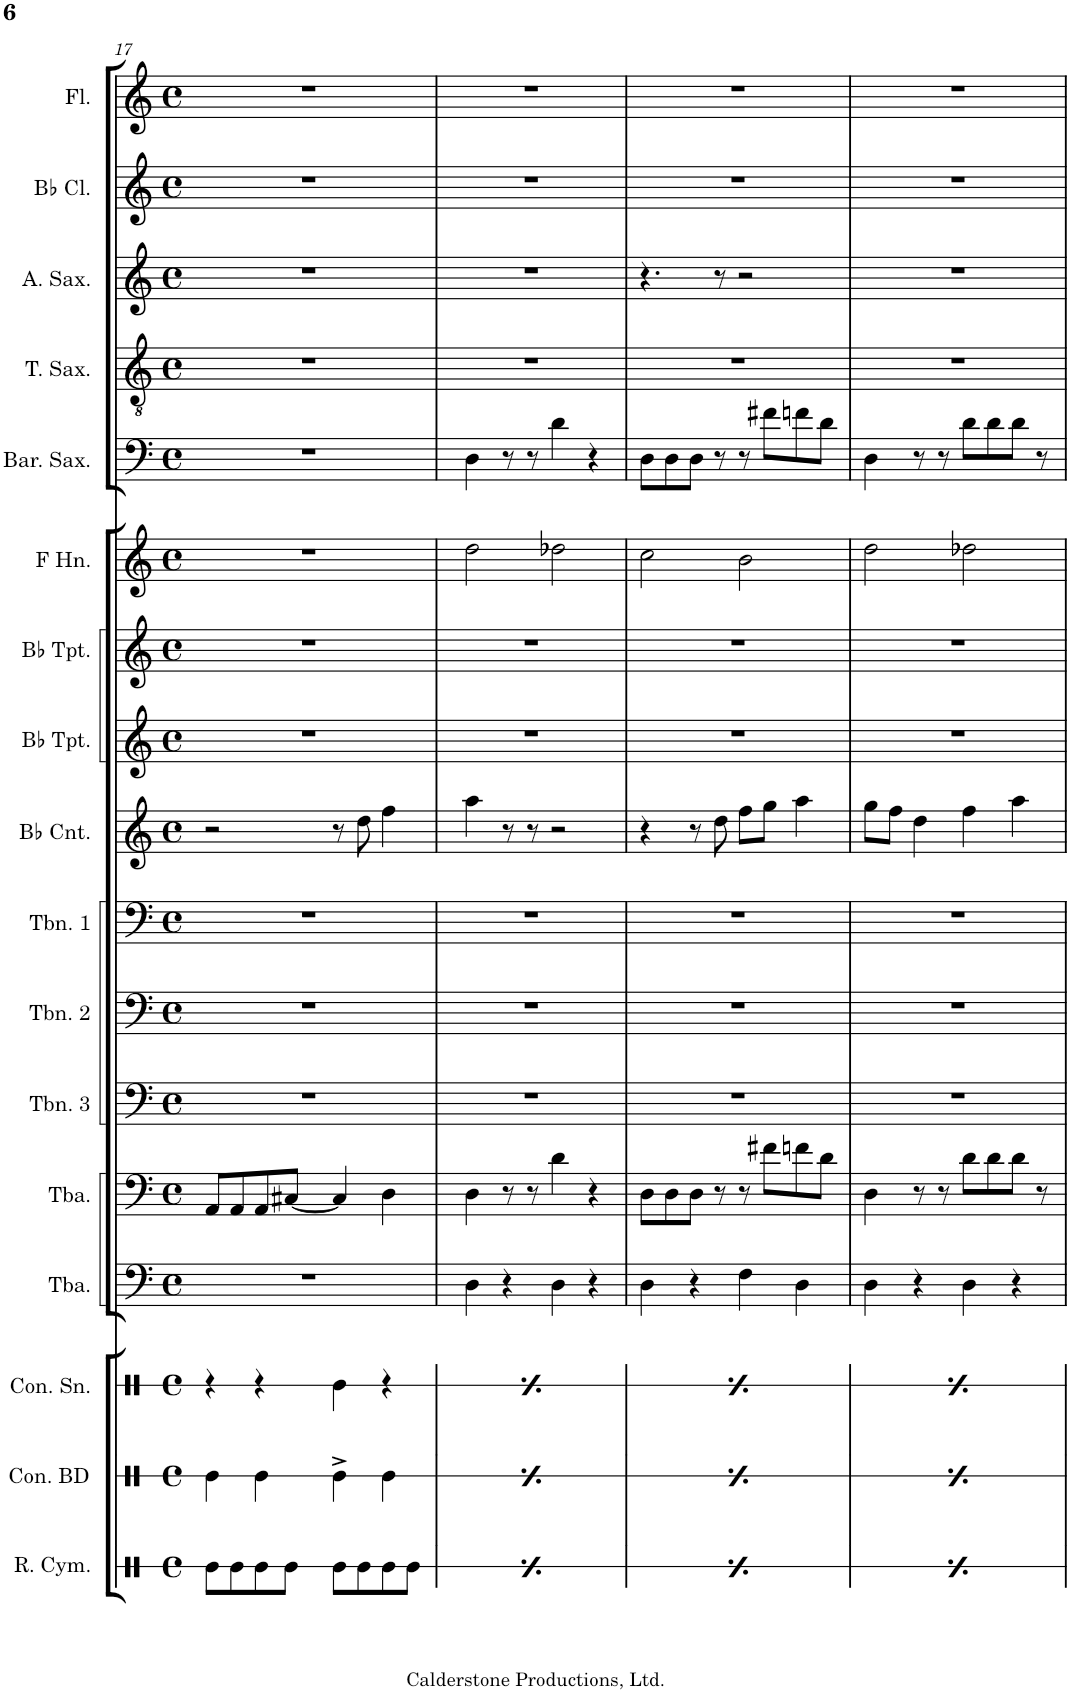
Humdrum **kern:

**kern	**kern	**kern	**kern	**kern	**kern	**kern	**kern	**kern	**kern	**kern	**kern	**kern	**kern	**kern	**kern	**kern
*part17	*part16	*part15	*part14	*part13	*part12	*part11	*part10	*part9	*part8	*part7	*part6	*part5	*part4	*part3	*part2	*part1
*staff17	*staff16	*staff15	*staff14	*staff13	*staff12	*staff11	*staff10	*staff9	*staff8	*staff7	*staff6	*staff5	*staff4	*staff3	*staff2	*staff1
*I"Ride Cymbal	*I"Concert Bass Drum	*I"Concert Snare Drum	*I"Tuba -2	*I"Tuba-1	*I"Trombone 3	*I"Trombone 2	*I"Trombone 1	*I"Bb Cornet	*I"Bb Trumpet	*I"Bb Trumpet	*I"Horn in F	*I"Baritone Saxophone	*I"Tenor Saxophone	*I"Alto Saxophone	*I"Bb Clarinet	*I"Flute
*I'R. Cym.	*I'Con. BD	*I'Con. Sn.	*I'Tba.	*I'Tba.	*I'Tbn. 3	*I'Tbn. 2	*I'Tbn. 1	*I'Bb Cnt.	*I'Bb Tpt.	*I'Bb Tpt.	*	*I'Bar. Sax.	*I'T. Sax.	*I'A. Sax.	*I'Bb Cl.	*I'Fl.
!!LO:PB:g=z
*clefX	*clefX	*clefX	*clefF4	*clefF4	*clefF4	*clefF4	*clefF4	*clefG2	*clefG2	*clefG2	*clefG2	*clefF4	*clefGv2	*clefG2	*clefG2	*clefG2
*	*	*	*	*	*	*	*	*ITrd1c2	*ITrd1c2	*ITrd1c2	*ITrd4c7	*ITrd12c21	*ITrd8c14	*ITrd5c9	*ITrd1c2	*ITrd4c7
*k[]	*k[]	*k[]	*k[]	*k[]	*k[]	*k[]	*k[]	*k[]	*k[]	*k[]	*k[]	*k[]	*k[]	*k[]	*k[]	*k[]
*M4/4	*M4/4	*M4/4	*M4/4	*M4/4	*M4/4	*M4/4	*M4/4	*M4/4	*M4/4	*M4/4	*M4/4	*M4/4	*M4/4	*M4/4	*M4/4	*M4/4
*met(c)	*met(c)	*met(c)	*met(c)	*met(c)	*met(c)	*met(c)	*met(c)	*met(c)	*met(c)	*met(c)	*met(c)	*met(c)	*met(c)	*met(c)	*met(c)	*met(c)
=17	=17	=17	=17	=17	=17	=17	=17	=17	=17	=17	=17	=17	=17	=17	=17	=17
8Re\L	4Re\	4r	1r	8AA/L	1r	1r	1r	2r	1r	1r	1r	1r	1r	1r	1r	1r
8Re\	.	.	.	8AA/	.	.	.	.	.	.	.	.	.	.	.	.
8Re\	4Re\	4r	.	8AA/	.	.	.	.	.	.	.	.	.	.	.	.
8Re\J	.	.	.	[8C#X/J	.	.	.	.	.	.	.	.	.	.	.	.
8Re\L	4Re^\	4Re\	.	4C#/]	.	.	.	8r	.	.	.	.	.	.	.	.
8Re\	.	.	.	.	.	.	.	8dd\	.	.	.	.	.	.	.	.
8Re\	4Re\	4r	.	4D\	.	.	.	4ff\	.	.	.	.	.	.	.	.
8Re\J	.	.	.	.	.	.	.	.	.	.	.	.	.	.	.	.
=18	=18	=18	=18	=18	=18	=18	=18	=18	=18	=18	=18	=18	=18	=18	=18	=18
8Re\L	4Re\	4r	4D\	4D\	1r	1r	1r	4aa\	1r	1r	2dd\	4D\	1r	1r	1r	1r
8Re\	.	.	.	.	.	.	.	.	.	.	.	.	.	.	.	.
8Re\	4Re\	4r	4r	8r	.	.	.	8r	.	.	.	8r	.	.	.	.
8Re\J	.	.	.	8r	.	.	.	8r	.	.	.	8r	.	.	.	.
8Re\L	4Re^\	4Re\	4D\	4d\	.	.	.	2r	.	.	2dd-X\	4d\	.	.	.	.
8Re\	.	.	.	.	.	.	.	.	.	.	.	.	.	.	.	.
8Re\	4Re\	4r	4r	4r	.	.	.	.	.	.	.	4r	.	.	.	.
8Re\J	.	.	.	.	.	.	.	.	.	.	.	.	.	.	.	.
=19	=19	=19	=19	=19	=19	=19	=19	=19	=19	=19	=19	=19	=19	=19	=19	=19
8Re\L	4Re\	4r	4D\	8D\L	1r	1r	1r	4r	1r	1r	2cc\	8D\L	1r	4.r	1r	1r
8Re\	.	.	.	8D\	.	.	.	.	.	.	.	8D\	.	.	.	.
8Re\	4Re\	4r	4r	8D\J	.	.	.	8r	.	.	.	8D\J	.	.	.	.
8Re\J	.	.	.	8r	.	.	.	8dd\	.	.	.	8r	.	8r	.	.
8Re\L	4Re^\	4Re\	4F\	8r	.	.	.	8ff\L	.	.	2b\	8r	.	2r	.	.
8Re\	.	.	.	8f#X\L	.	.	.	8gg\J	.	.	.	8f#X\L	.	.	.	.
8Re\	4Re\	4r	4D\	8fn\	.	.	.	4aa\	.	.	.	8fn\	.	.	.	.
8Re\J	.	.	.	8d\J	.	.	.	.	.	.	.	8d\J	.	.	.	.
=20	=20	=20	=20	=20	=20	=20	=20	=20	=20	=20	=20	=20	=20	=20	=20	=20
8Re\L	4Re\	4r	4D\	4D\	1r	1r	1r	8gg\L	1r	1r	2dd\	4D\	1r	1r	1r	1r
8Re\	.	.	.	.	.	.	.	8ff\J	.	.	.	.	.	.	.	.
8Re\	4Re\	4r	4r	8r	.	.	.	4dd\	.	.	.	8r	.	.	.	.
8Re\J	.	.	.	8r	.	.	.	.	.	.	.	8r	.	.	.	.
8Re\L	4Re^\	4Re\	4D\	8d\L	.	.	.	4ff\	.	.	2dd-X\	8d\L	.	.	.	.
8Re\	.	.	.	8d\	.	.	.	.	.	.	.	8d\	.	.	.	.
8Re\	4Re\	4r	4r	8d\J	.	.	.	4aa\	.	.	.	8d\J	.	.	.	.
8Re\J	.	.	.	8r	.	.	.	.	.	.	.	8r	.	.	.	.
=	=	=	=	=	=	=	=	=	=	=	=	=	=	=	=	=
*-	*-	*-	*-	*-	*-	*-	*-	*-	*-	*-	*-	*-	*-	*-	*-	*-
